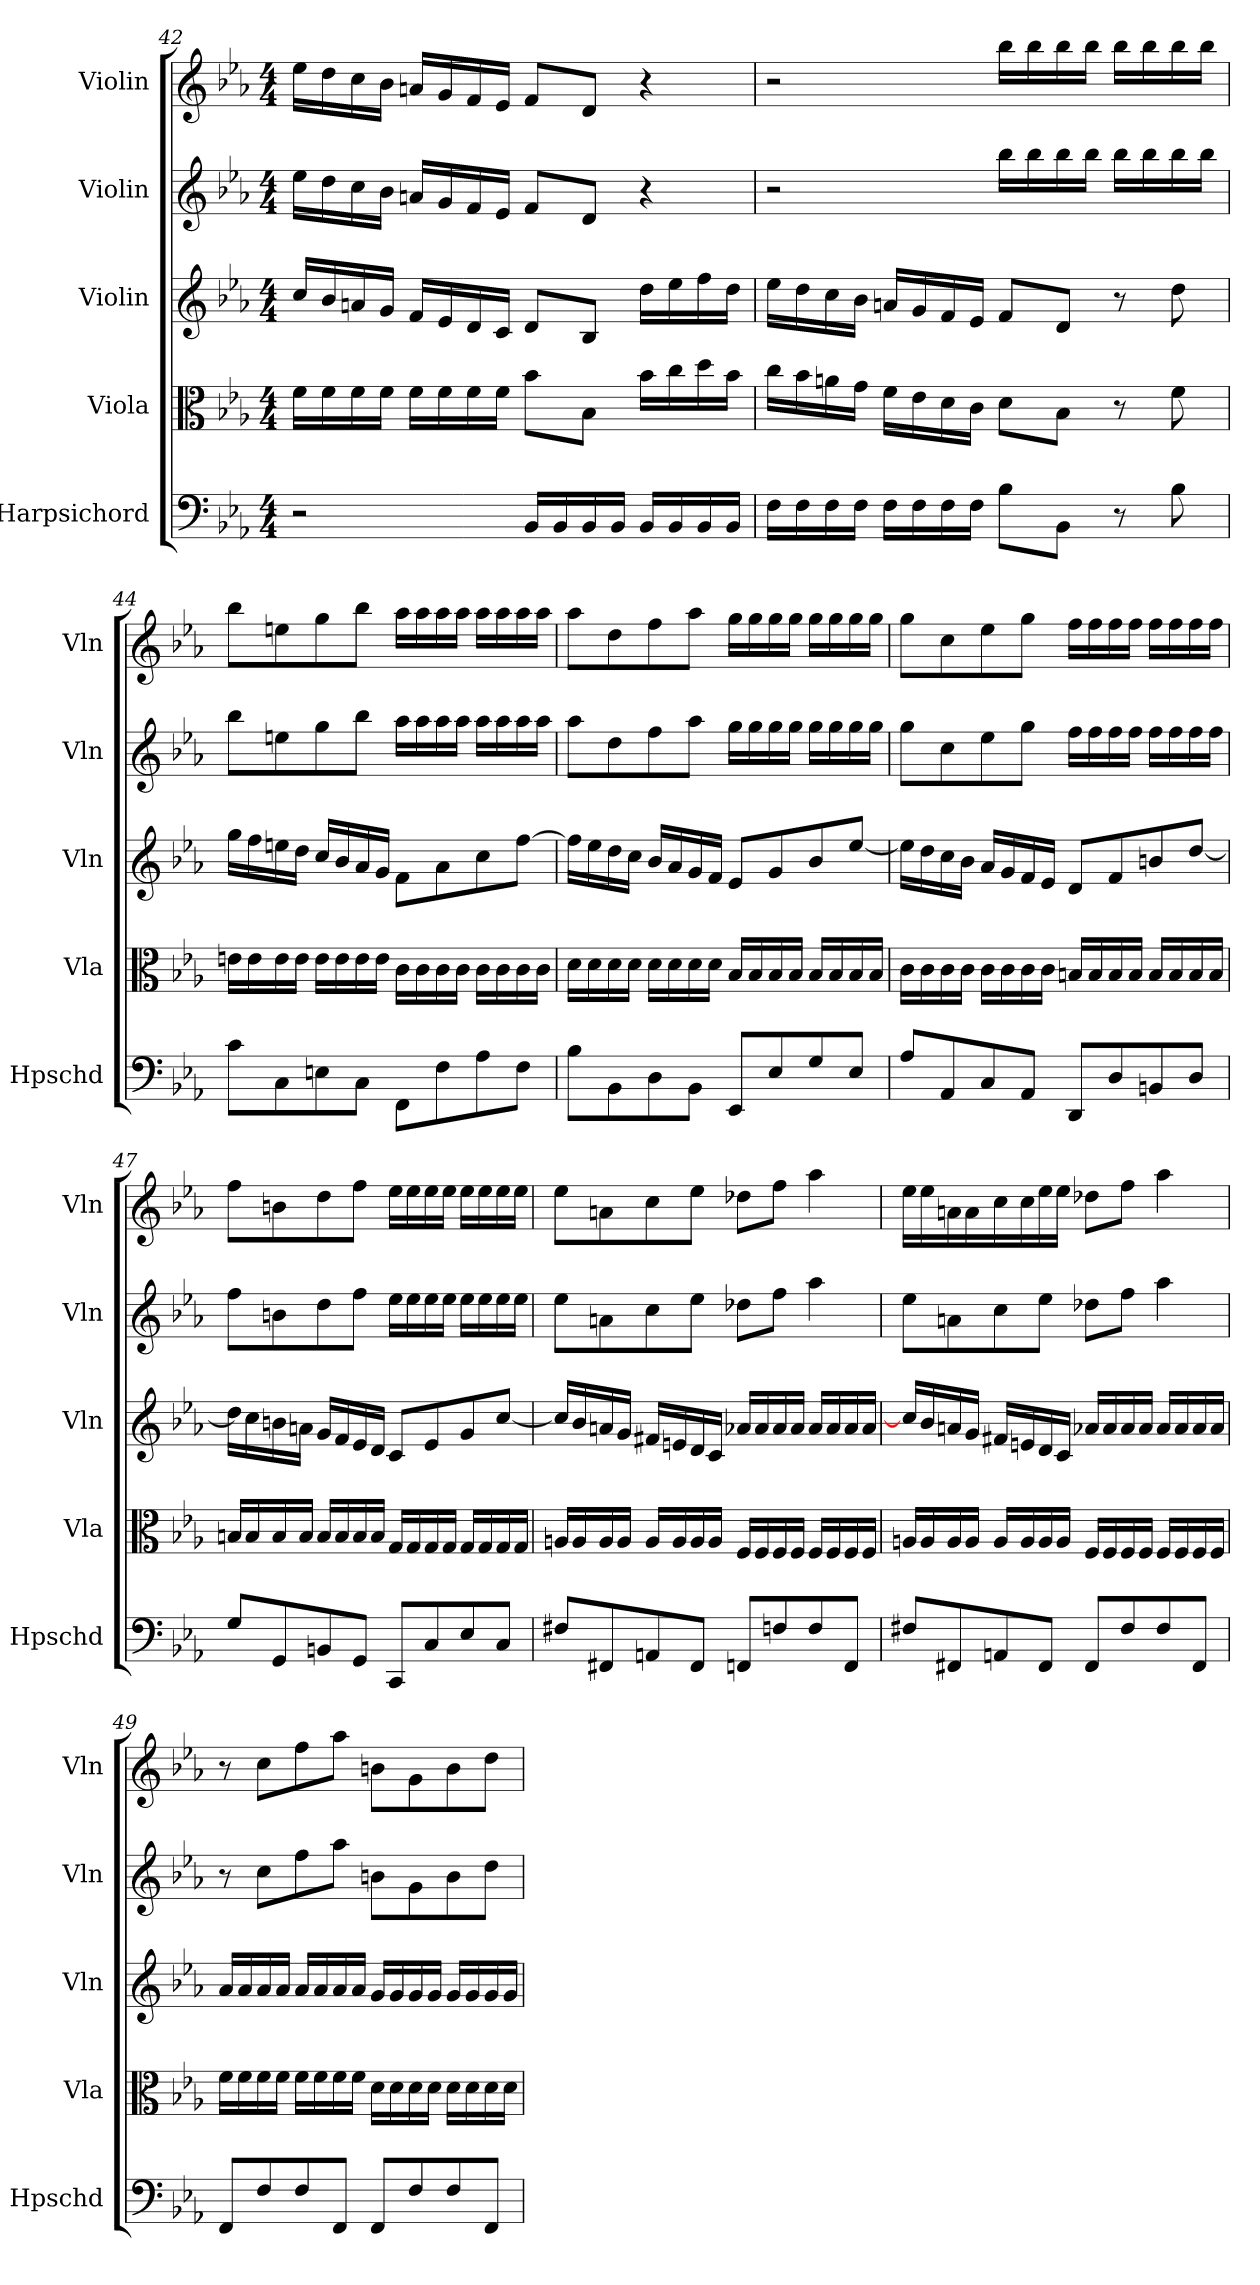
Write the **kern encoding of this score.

**kern	**kern	**kern	**kern	**kern
*part5	*part4	*part3	*part2	*part1
*staff5	*staff4	*staff3	*staff2	*staff1
*I"Harpsichord	*I"Viola	*I"Violin	*I"Violin	*I"Violin
*I'Hpschd	*I'Vla	*I'Vln	*I'Vln	*I'Vln
*clefF4	*clefC3	*clefG2	*clefG2	*clefG2
*k[b-e-a-]	*k[b-e-a-]	*k[b-e-a-]	*k[b-e-a-]	*k[b-e-a-]
*M4/4	*M4/4	*M4/4	*M4/4	*M4/4
=42	=42	=42	=42	=42
2r	16f\LL	16cc/LL	16ee-\LL	16ee-\LL
.	16f\	16b-/	16dd\	16dd\
.	16f\	16an/	16cc\	16cc\
.	16f\JJ	16g/JJ	16b-\JJ	16b-\JJ
.	16f\LL	16f/LL	16an/LL	16an/LL
.	16f\	16e-/	16g/	16g/
.	16f\	16d/	16f/	16f/
.	16f\JJ	16c/JJ	16e-/JJ	16e-/JJ
16BB-/LL	8b-\L	8d/L	8f/L	8f/L
16BB-/	.	.	.	.
16BB-/	8B-\J	8B-/J	8d/J	8d/J
16BB-/JJ	.	.	.	.
16BB-/LL	16b-\LL	16dd\LL	4r	4r
16BB-/	16cc\	16ee-\	.	.
16BB-/	16dd\	16ff\	.	.
16BB-/JJ	16b-\JJ	16dd\JJ	.	.
=43	=43	=43	=43	=43
16F\LL	16cc\LL	16ee-\LL	2r	2r
16F\	16b-\	16dd\	.	.
16F\	16an\	16cc\	.	.
16F\JJ	16g\JJ	16b-\JJ	.	.
16F\LL	16f\LL	16an/LL	.	.
16F\	16e-\	16g/	.	.
16F\	16d\	16f/	.	.
16F\JJ	16c\JJ	16e-/JJ	.	.
8B-\L	8d\L	8f/L	16bb-\LL	16bb-\LL
.	.	.	16bb-\	16bb-\
8BB-\J	8B-\J	8d/J	16bb-\	16bb-\
.	.	.	16bb-\JJ	16bb-\JJ
8r	8r	8r	16bb-\LL	16bb-\LL
.	.	.	16bb-\	16bb-\
8B-\	8f\	8dd\	16bb-\	16bb-\
.	.	.	16bb-\JJ	16bb-\JJ
=44	=44	=44	=44	=44
8c\L	16en\LL	16gg\LL	8bb-\L	8bb-\L
.	16e\	16ff\	.	.
8C\	16e\	16een\	8een\	8een\
.	16e\JJ	16dd\JJ	.	.
8En\	16e\LL	16cc/LL	8gg\	8gg\
.	16e\	16b-/	.	.
8C\J	16e\	16a-/	8bb-\J	8bb-\J
.	16e\JJ	16g/JJ	.	.
8FF\L	16c\LL	8f\L	16aa-\LL	16aa-\LL
.	16c\	.	16aa-\	16aa-\
8F\	16c\	8a-\	16aa-\	16aa-\
.	16c\JJ	.	16aa-\JJ	16aa-\JJ
8A-\	16c\LL	8cc\	16aa-\LL	16aa-\LL
.	16c\	.	16aa-\	16aa-\
8F\J	16c\	[8ff\J	16aa-\	16aa-\
.	16c\JJ	.	16aa-\JJ	16aa-\JJ
=45	=45	=45	=45	=45
8B-\L	16d\LL	16ff\LL]	8aa-\L	8aa-\L
.	16d\	16ee-\	.	.
8BB-\	16d\	16dd\	8dd\	8dd\
.	16d\JJ	16cc\JJ	.	.
8D\	16d\LL	16b-/LL	8ff\	8ff\
.	16d\	16a-/	.	.
8BB-\J	16d\	16g/	8aa-\J	8aa-\J
.	16d\JJ	16f/JJ	.	.
8EE-/L	16B-/LL	8e-/L	16gg\LL	16gg\LL
.	16B-/	.	16gg\	16gg\
8E-/	16B-/	8g/	16gg\	16gg\
.	16B-/JJ	.	16gg\JJ	16gg\JJ
8G/	16B-/LL	8b-/	16gg\LL	16gg\LL
.	16B-/	.	16gg\	16gg\
8E-/J	16B-/	[8ee-/J	16gg\	16gg\
.	16B-/JJ	.	16gg\JJ	16gg\JJ
=46	=46	=46	=46	=46
8A-/L	16c\LL	16ee-\LL]	8gg\L	8gg\L
.	16c\	16dd\	.	.
8AA-/	16c\	16cc\	8cc\	8cc\
.	16c\JJ	16b-\JJ	.	.
8C/	16c\LL	16a-/LL	8ee-\	8ee-\
.	16c\	16g/	.	.
8AA-/J	16c\	16f/	8gg\J	8gg\J
.	16c\JJ	16e-/JJ	.	.
8DD/L	16Bn/LL	8d/L	16ff\LL	16ff\LL
.	16B/	.	16ff\	16ff\
8D/	16B/	8f/	16ff\	16ff\
.	16B/JJ	.	16ff\JJ	16ff\JJ
8BBn/	16B/LL	8bn/	16ff\LL	16ff\LL
.	16B/	.	16ff\	16ff\
8D/J	16B/	[8dd/J	16ff\	16ff\
.	16B/JJ	.	16ff\JJ	16ff\JJ
=47	=47	=47	=47	=47
8G/L	16Bn/LL	16dd\LL]	8ff\L	8ff\L
.	16B/	16cc\	.	.
8GG/	16B/	16bn\	8bn\	8bn\
.	16B/JJ	16an\JJ	.	.
8BBn/	16B/LL	16g/LL	8dd\	8dd\
.	16B/	16f/	.	.
8GG/J	16B/	16e-/	8ff\J	8ff\J
.	16B/JJ	16d/JJ	.	.
8CC/L	16G/LL	8c/L	16ee-\LL	16ee-\LL
.	16G/	.	16ee-\	16ee-\
8C/	16G/	8e-/	16ee-\	16ee-\
.	16G/JJ	.	16ee-\JJ	16ee-\JJ
8E-/	16G/LL	8g/	16ee-\LL	16ee-\LL
.	16G/	.	16ee-\	16ee-\
8C/J	16G/	[8cc/J	16ee-\	16ee-\
.	16G/JJ	.	16ee-\JJ	16ee-\JJ
=48	=48	=48	=48	=48
8F#X/L	16An/LL	16cc/LL]	8ee-\L	8ee-\L
.	16A/	16b-/	.	.
8FF#X/	16A/	16an/	8an\	8an\
.	16A/JJ	16g/JJ	.	.
8AAn/	16A/LL	16f#X/LL	8cc\	8cc\
.	16A/	16en/	.	.
8FF#/J	16A/	16d/	8ee-\J	8ee-\J
.	16A/JJ	16c/JJ	.	.
8FFn/L	16F/LL	16a-X/LL	8dd-X\L	8dd-X\L
.	16F/	16a-/	.	.
8Fn/	16F/	16a-/	8ff\J	8ff\J
.	16F/JJ	16a-/JJ	.	.
8F/	16F/LL	16a-/LL	4aa-\	4aa-\
.	16F/	16a-/	.	.
8FF/J	16F/	16a-/	.	.
.	16F/JJ	16a-/JJ	.	.
=48	=48	=48	=48	=48
8F#X/L	16An/LL	16cc/LL]	8ee-\L	16ee-\LL
.	16A/	16b-/	.	16ee-\
8FF#X/	16A/	16an/	8an\	16an\
.	16A/JJ	16g/JJ	.	16a\
8AAn/	16A/LL	16f#X/LL	8cc\	16cc\
.	16A/	16en/	.	16cc\
8FF#/J	16A/	16d/	8ee-\J	16ee-\
.	16A/JJ	16c/JJ	.	16ee-\JJ
8FF#/L	16F/LL	16a-X/LL	8dd-X\L	8dd-X\L
.	16F/	16a-/	.	.
8F#/	16F/	16a-/	8ff\J	8ff\J
.	16F/JJ	16a-/JJ	.	.
8F#/	16F/LL	16a-/LL	4aa-\	4aa-\
.	16F/	16a-/	.	.
8FF#/J	16F/	16a-/	.	.
.	16F/JJ	16a-/JJ	.	.
=49	=49	=49	=49	=49
8FF/L	16f\LL	16a-/LL	8r	8r
.	16f\	16a-/	.	.
8F/	16f\	16a-/	8cc\L	8cc\L
.	16f\JJ	16a-/JJ	.	.
8F/	16f\LL	16a-/LL	8ff\	8ff\
.	16f\	16a-/	.	.
8FF/J	16f\	16a-/	8aa-\J	8aa-\J
.	16f\JJ	16a-/JJ	.	.
8FF/L	16d\LL	16g/LL	8bn\L	8bn\L
.	16d\	16g/	.	.
8F/	16d\	16g/	8g\	8g\
.	16d\JJ	16g/JJ	.	.
8F/	16d\LL	16g/LL	8b\	8b\
.	16d\	16g/	.	.
8FF/J	16d\	16g/	8dd\J	8dd\J
.	16d\JJ	16g/JJ	.	.
=	=	=	=	=
*-	*-	*-	*-	*-
